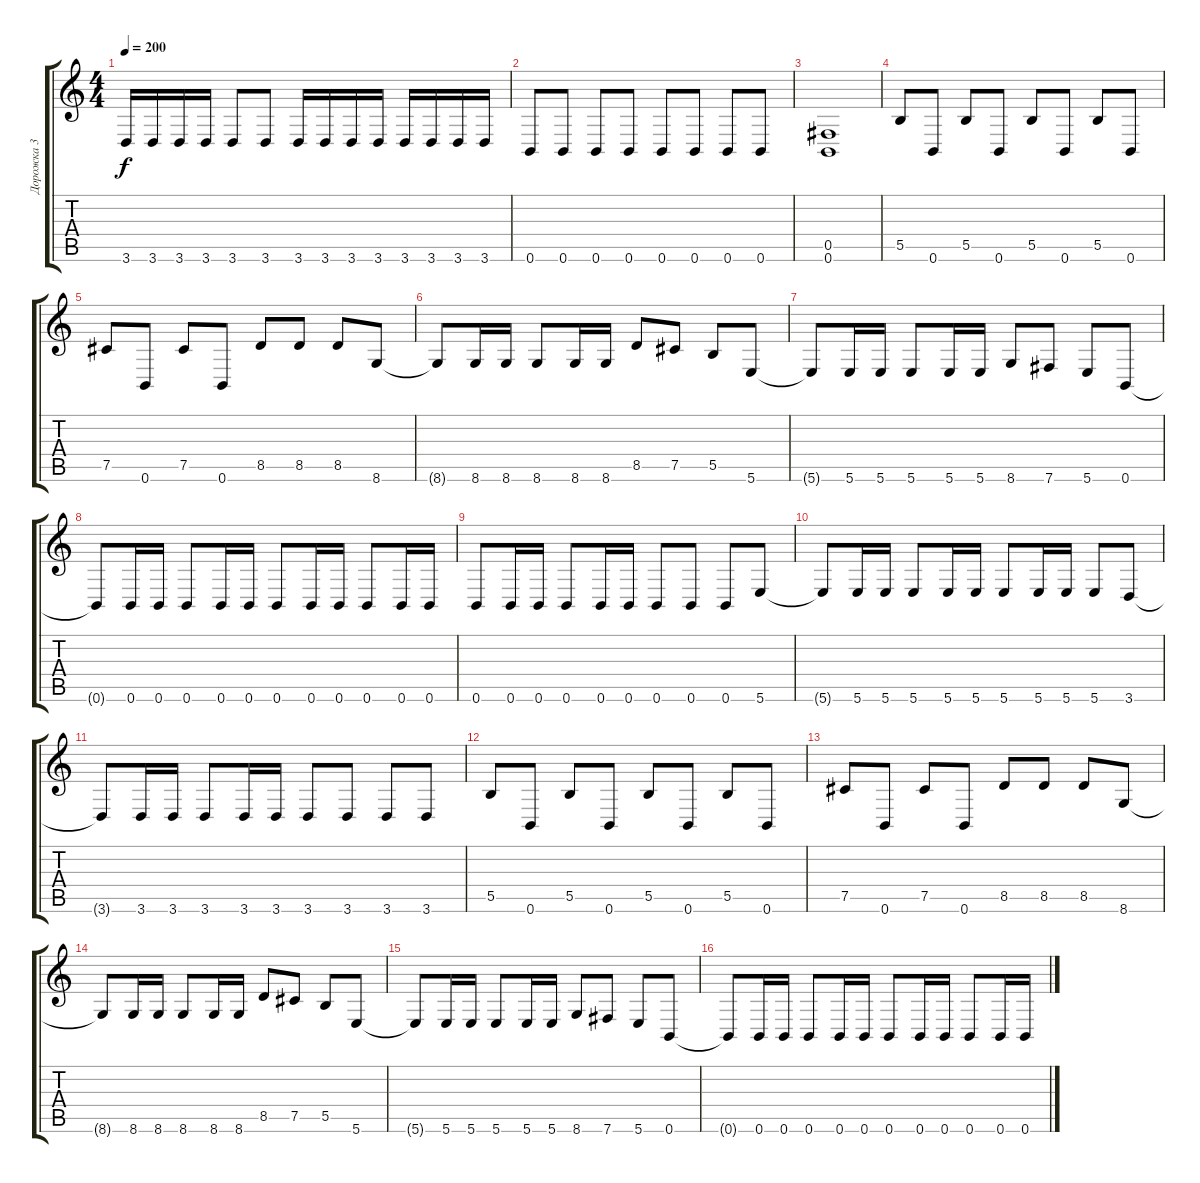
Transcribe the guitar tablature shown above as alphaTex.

\track ("Дорожка 3" "Дорожка 3") {instrument distortionguitar}
\staff {score tabs}
\tuning (Db4 Ab3 E3 B2 Gb2 B1) {hide}
\ts (4 4)
\tempo 200
\clef g2
\ks c
3.6.16{dy f} 3.6.16 3.6.16 3.6.16 3.6.8 3.6.8 3.6.16 3.6.16 3.6.16 3.6.16 3.6.16 3.6.16 3.6.16 3.6.16 |
0.6.8 0.6.8 0.6.8 0.6.8 0.6.8 0.6.8 0.6.8 0.6.8 |
(0.5 0.6).1 |
5.5.8 0.6.8 5.5.8 0.6.8 5.5.8 0.6.8 5.5.8 0.6.8 |
7.5.8 0.6.8 7.5.8 0.6.8 8.5.8 8.5.8 8.5.8 8.6.8 |
8.6{t}.8 8.6.16 8.6.16 8.6.8 8.6.16 8.6.16 8.5.8 7.5.8 5.5.8 5.6.8 |
5.6{t}.8 5.6.16 5.6.16 5.6.8 5.6.16 5.6.16 8.6.8 7.6.8 5.6.8 0.6.8 |
0.6{t}.8 0.6.16 0.6.16 0.6.8 0.6.16 0.6.16 0.6.8 0.6.16 0.6.16 0.6.8 0.6.16 0.6.16 |
0.6.8 0.6.16 0.6.16 0.6.8 0.6.16 0.6.16 0.6.8 0.6.8 0.6.8 5.6.8 |
5.6{t}.8 5.6.16 5.6.16 5.6.8 5.6.16 5.6.16 5.6.8 5.6.16 5.6.16 5.6.8 3.6.8 |
3.6{t}.8 3.6.16 3.6.16 3.6.8 3.6.16 3.6.16 3.6.8 3.6.8 3.6.8 3.6.8 |
5.5.8 0.6.8 5.5.8 0.6.8 5.5.8 0.6.8 5.5.8 0.6.8 |
7.5.8 0.6.8 7.5.8 0.6.8 8.5.8 8.5.8 8.5.8 8.6.8 |
8.6{t}.8 8.6.16 8.6.16 8.6.8 8.6.16 8.6.16 8.5.8 7.5.8 5.5.8 5.6.8 |
5.6{t}.8 5.6.16 5.6.16 5.6.8 5.6.16 5.6.16 8.6.8 7.6.8 5.6.8 0.6.8 |
0.6{t}.8 0.6.16 0.6.16 0.6.8 0.6.16 0.6.16 0.6.8 0.6.16 0.6.16 0.6.8 0.6.16 0.6.16
